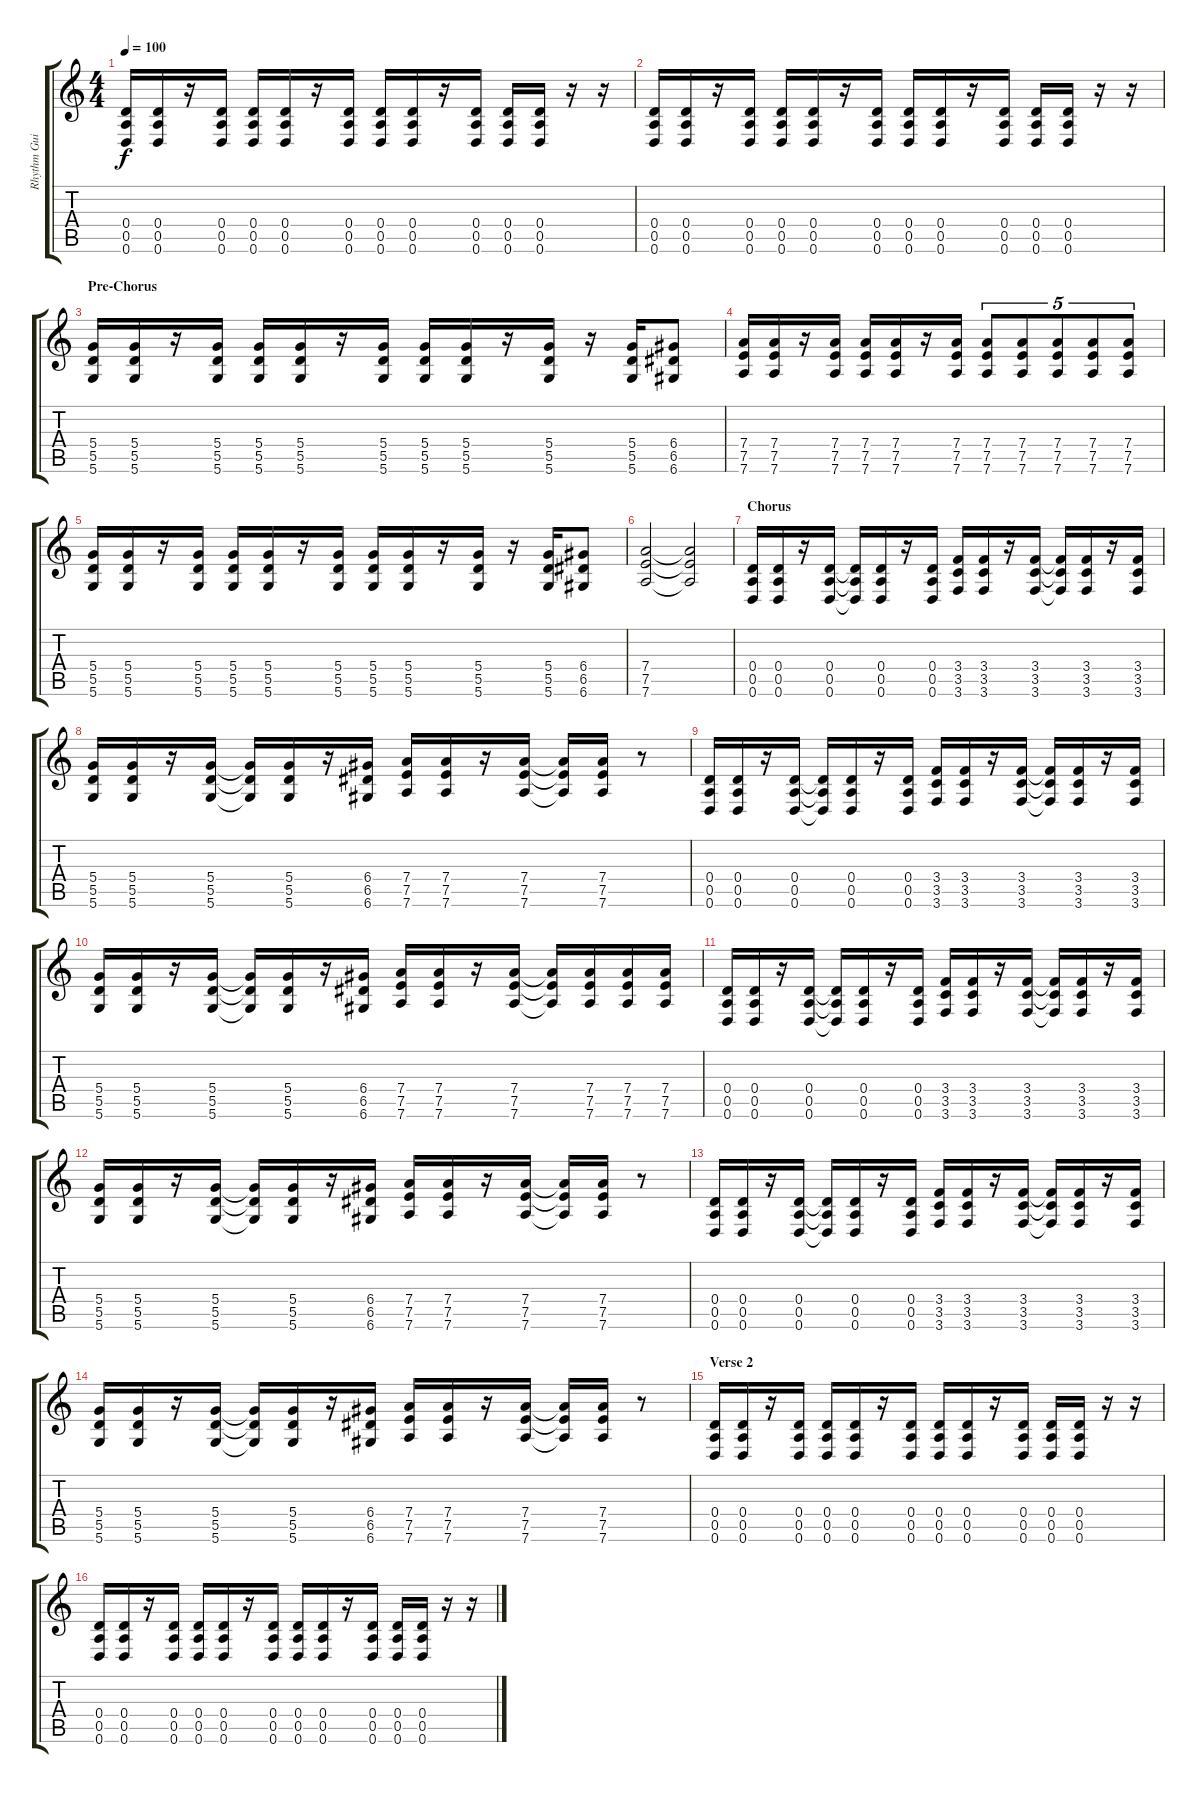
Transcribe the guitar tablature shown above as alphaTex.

\track ("Rhythm Guitar" "Rhythm Gui") {instrument distortionguitar}
\staff {score tabs}
\tuning (E4 B3 G3 D3 A2 D2) {hide}
\ts (4 4)
\tempo 100
\clef g2
\ks c
(0.4 0.5 0.6).16{dy f} (0.4 0.5 0.6).16 r.16 (0.4 0.5 0.6).16 (0.4 0.5 0.6).16 (0.4 0.5 0.6).16 r.16 (0.4 0.5 0.6).16 (0.4 0.5 0.6).16 (0.4 0.5 0.6).16 r.16 (0.4 0.5 0.6).16 (0.4 0.5 0.6).16 (0.4 0.5 0.6).16 r.16 r.16 |
(0.4 0.5 0.6).16 (0.4 0.5 0.6).16 r.16 (0.4 0.5 0.6).16 (0.4 0.5 0.6).16 (0.4 0.5 0.6).16 r.16 (0.4 0.5 0.6).16 (0.4 0.5 0.6).16 (0.4 0.5 0.6).16 r.16 (0.4 0.5 0.6).16 (0.4 0.5 0.6).16 (0.4 0.5 0.6).16 r.16 r.16 |
\section ("" "Pre-Chorus")
(5.4 5.5 5.6).16 (5.4 5.5 5.6).16 r.16 (5.4 5.5 5.6).16 (5.4 5.5 5.6).16 (5.4 5.5 5.6).16 r.16 (5.4 5.5 5.6).16 (5.4 5.5 5.6).16 (5.4 5.5 5.6).16 r.16 (5.4 5.5 5.6).16 r.16 (5.4 5.5 5.6).16 (6.4 6.5 6.6).8 |
(7.4 7.5 7.6).16 (7.4 7.5 7.6).16 r.16 (7.4 7.5 7.6).16 (7.4 7.5 7.6).16 (7.4 7.5 7.6).16 r.16 (7.4 7.5 7.6).16 (7.4 7.5 7.6).8{tu (5 4)} (7.4 7.5 7.6).8{tu (5 4)} (7.4 7.5 7.6).8{tu (5 4)} (7.4 7.5 7.6).8{tu (5 4)} (7.4 7.5 7.6).8{tu (5 4)} |
(5.4 5.5 5.6).16 (5.4 5.5 5.6).16 r.16 (5.4 5.5 5.6).16 (5.4 5.5 5.6).16 (5.4 5.5 5.6).16 r.16 (5.4 5.5 5.6).16 (5.4 5.5 5.6).16 (5.4 5.5 5.6).16 r.16 (5.4 5.5 5.6).16 r.16 (5.4 5.5 5.6).16 (6.4 6.5 6.6).8 |
(7.4 7.5 7.6).2 (7.4{t} 7.5{t} 7.6{t}).2 |
\section ("" "Chorus")
(0.4 0.5 0.6).16 (0.4 0.5 0.6).16 r.16 (0.4 0.5 0.6).16 (0.4{t} 0.5{t} 0.6{t}).16 (0.4 0.5 0.6).16 r.16 (0.4 0.5 0.6).16 (3.4 3.5 3.6).16 (3.4 3.5 3.6).16 r.16 (3.4 3.5 3.6).16 (3.4{t} 3.5{t} 3.6{t}).16 (3.4 3.5 3.6).16 r.16 (3.4 3.5 3.6).16 |
(5.4 5.5 5.6).16 (5.4 5.5 5.6).16 r.16 (5.4 5.5 5.6).16 (5.4{t} 5.5{t} 5.6{t}).16 (5.4 5.5 5.6).16 r.16 (6.4 6.5 6.6).16 (7.4 7.5 7.6).16 (7.4 7.5 7.6).16 r.16 (7.4 7.5 7.6).16 (7.4{t} 7.5{t} 7.6{t}).16 (7.4 7.5 7.6).16 r.8 |
(0.4 0.5 0.6).16 (0.4 0.5 0.6).16 r.16 (0.4 0.5 0.6).16 (0.4{t} 0.5{t} 0.6{t}).16 (0.4 0.5 0.6).16 r.16 (0.4 0.5 0.6).16 (3.4 3.5 3.6).16 (3.4 3.5 3.6).16 r.16 (3.4 3.5 3.6).16 (3.4{t} 3.5{t} 3.6{t}).16 (3.4 3.5 3.6).16 r.16 (3.4 3.5 3.6).16 |
(5.4 5.5 5.6).16 (5.4 5.5 5.6).16 r.16 (5.4 5.5 5.6).16 (5.4{t} 5.5{t} 5.6{t}).16 (5.4 5.5 5.6).16 r.16 (6.4 6.5 6.6).16 (7.4 7.5 7.6).16 (7.4 7.5 7.6).16 r.16 (7.4 7.5 7.6).16 (7.4{t} 7.5{t} 7.6{t}).16 (7.4 7.5 7.6).16 (7.4 7.5 7.6).16 (7.4 7.5 7.6).16 |
(0.4 0.5 0.6).16 (0.4 0.5 0.6).16 r.16 (0.4 0.5 0.6).16 (0.4{t} 0.5{t} 0.6{t}).16 (0.4 0.5 0.6).16 r.16 (0.4 0.5 0.6).16 (3.4 3.5 3.6).16 (3.4 3.5 3.6).16 r.16 (3.4 3.5 3.6).16 (3.4{t} 3.5{t} 3.6{t}).16 (3.4 3.5 3.6).16 r.16 (3.4 3.5 3.6).16 |
(5.4 5.5 5.6).16 (5.4 5.5 5.6).16 r.16 (5.4 5.5 5.6).16 (5.4{t} 5.5{t} 5.6{t}).16 (5.4 5.5 5.6).16 r.16 (6.4 6.5 6.6).16 (7.4 7.5 7.6).16 (7.4 7.5 7.6).16 r.16 (7.4 7.5 7.6).16 (7.4{t} 7.5{t} 7.6{t}).16 (7.4 7.5 7.6).16 r.8 |
(0.4 0.5 0.6).16 (0.4 0.5 0.6).16 r.16 (0.4 0.5 0.6).16 (0.4{t} 0.5{t} 0.6{t}).16 (0.4 0.5 0.6).16 r.16 (0.4 0.5 0.6).16 (3.4 3.5 3.6).16 (3.4 3.5 3.6).16 r.16 (3.4 3.5 3.6).16 (3.4{t} 3.5{t} 3.6{t}).16 (3.4 3.5 3.6).16 r.16 (3.4 3.5 3.6).16 |
(5.4 5.5 5.6).16 (5.4 5.5 5.6).16 r.16 (5.4 5.5 5.6).16 (5.4{t} 5.5{t} 5.6{t}).16 (5.4 5.5 5.6).16 r.16 (6.4 6.5 6.6).16 (7.4 7.5 7.6).16 (7.4 7.5 7.6).16 r.16 (7.4 7.5 7.6).16 (7.4{t} 7.5{t} 7.6{t}).16 (7.4 7.5 7.6).16 r.8 |
\section ("" "Verse 2")
(0.4 0.5 0.6).16 (0.4 0.5 0.6).16 r.16 (0.4 0.5 0.6).16 (0.4 0.5 0.6).16 (0.4 0.5 0.6).16 r.16 (0.4 0.5 0.6).16 (0.4 0.5 0.6).16 (0.4 0.5 0.6).16 r.16 (0.4 0.5 0.6).16 (0.4 0.5 0.6).16 (0.4 0.5 0.6).16 r.16 r.16 |
(0.4 0.5 0.6).16 (0.4 0.5 0.6).16 r.16 (0.4 0.5 0.6).16 (0.4 0.5 0.6).16 (0.4 0.5 0.6).16 r.16 (0.4 0.5 0.6).16 (0.4 0.5 0.6).16 (0.4 0.5 0.6).16 r.16 (0.4 0.5 0.6).16 (0.4 0.5 0.6).16 (0.4 0.5 0.6).16 r.16 r.16
